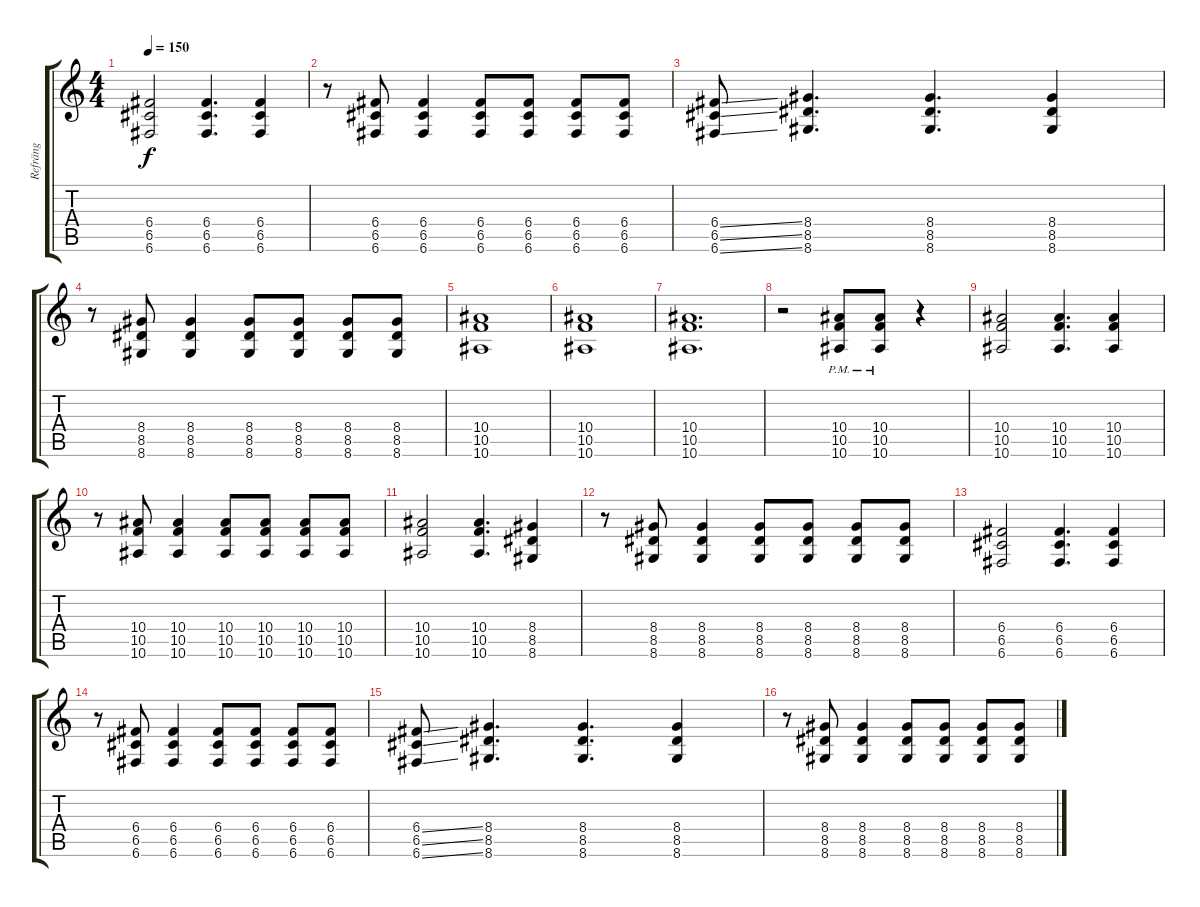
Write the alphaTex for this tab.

\track ("Refräng" "Refräng") {instrument distortionguitar}
\staff {score tabs}
\tuning (D4 A3 F3 C3 G2 C2) {hide}
\ts (4 4)
\tempo 150
\clef g2
\ks c
(6.4 6.5 6.6).2{dy f} (6.4 6.5 6.6).4{d} (6.4 6.5 6.6).4 |
r.8 (6.4 6.5 6.6).8 (6.4 6.5 6.6).4 (6.4 6.5 6.6).8 (6.4 6.5 6.6).8 (6.4 6.5 6.6).8 (6.4 6.5 6.6).8 |
(6.4{ss} 6.5{ss} 6.6{ss}).8 (8.4 8.5 8.6).4{d} (8.4 8.5 8.6).4{d} (8.4 8.5 8.6).4 |
r.8 (8.4 8.5 8.6).8 (8.4 8.5 8.6).4 (8.4 8.5 8.6).8 (8.4 8.5 8.6).8 (8.4 8.5 8.6).8 (8.4 8.5 8.6).8 |
(10.4 10.5 10.6).1 |
(10.4 10.5 10.6).1 |
(10.4 10.5 10.6).1{d} |
r.2 (10.4{pm} 10.5{pm} 10.6{pm}).8 (10.4{pm} 10.5{pm} 10.6{pm}).8 r.4 |
(10.4 10.5 10.6).2 (10.4 10.5 10.6).4{d} (10.4 10.5 10.6).4 |
r.8 (10.4 10.5 10.6).8 (10.4 10.5 10.6).4 (10.4 10.5 10.6).8 (10.4 10.5 10.6).8 (10.4 10.5 10.6).8 (10.4 10.5 10.6).8 |
(10.4 10.5 10.6).2 (10.4 10.5 10.6).4{d} (8.4 8.5 8.6).4 |
r.8 (8.4 8.5 8.6).8 (8.4 8.5 8.6).4 (8.4 8.5 8.6).8 (8.4 8.5 8.6).8 (8.4 8.5 8.6).8 (8.4 8.5 8.6).8 |
(6.4 6.5 6.6).2 (6.4 6.5 6.6).4{d} (6.4 6.5 6.6).4 |
r.8 (6.4 6.5 6.6).8 (6.4 6.5 6.6).4 (6.4 6.5 6.6).8 (6.4 6.5 6.6).8 (6.4 6.5 6.6).8 (6.4 6.5 6.6).8 |
(6.4{ss} 6.5{ss} 6.6{ss}).8 (8.4 8.5 8.6).4{d} (8.4 8.5 8.6).4{d} (8.4 8.5 8.6).4 |
r.8 (8.4 8.5 8.6).8 (8.4 8.5 8.6).4 (8.4 8.5 8.6).8 (8.4 8.5 8.6).8 (8.4 8.5 8.6).8 (8.4 8.5 8.6).8
